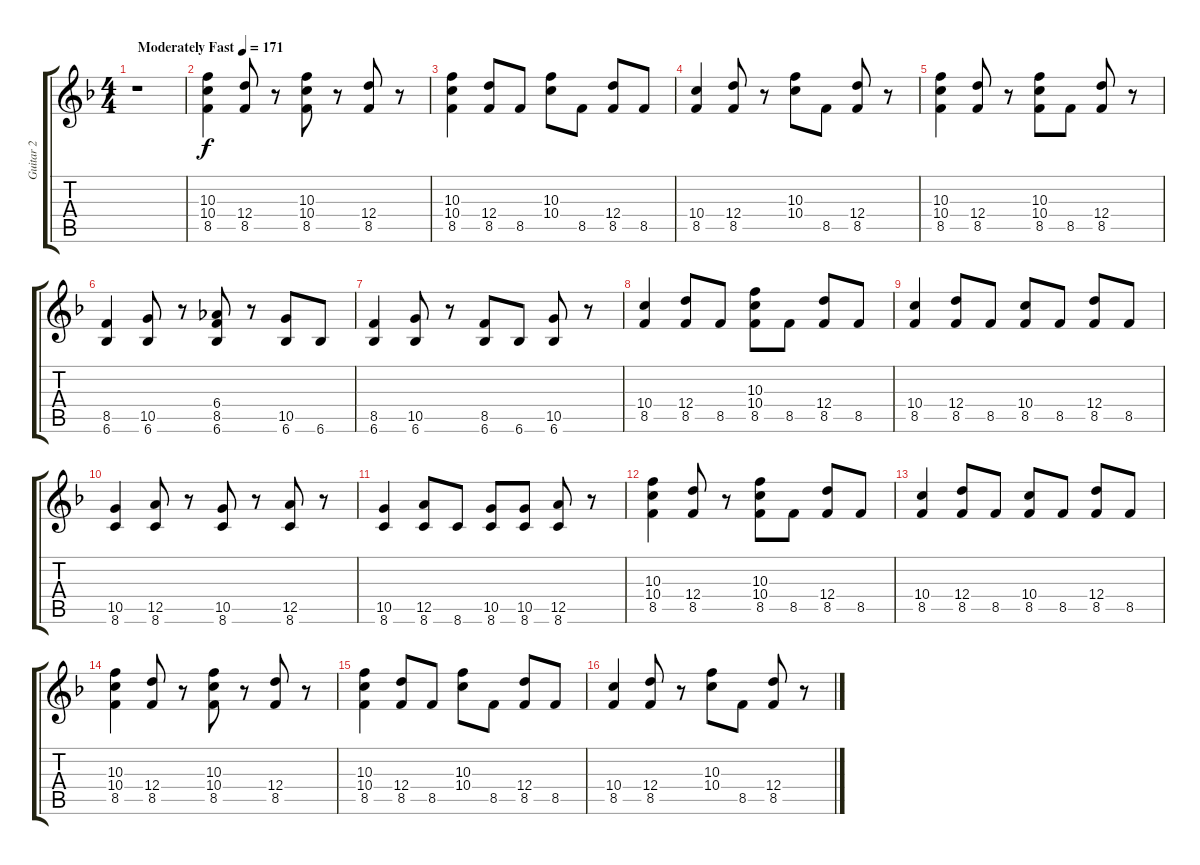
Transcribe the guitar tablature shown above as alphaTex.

\track ("Guitar 2" "Guitar 2") {instrument electricguitarclean}
\staff {score tabs}
\tuning (E4 B3 G3 D3 A2 E2) {hide}
\ts (4 4)
\tempo (171 "Moderately Fast")
\clef g2
\ks f
r.1{dy f instrument electricguitarclean} |
(10.3 10.4 8.5).4 (12.4 8.5).8 r.8 (10.3 10.4 8.5).8 r.8 (12.4 8.5).8 r.8 |
(10.3 10.4 8.5).4 (12.4 8.5).8 8.5.8 (10.3 10.4).8 8.5.8 (12.4 8.5).8 8.5.8 |
(10.4 8.5).4 (12.4 8.5).8 r.8 (10.3 10.4).8 8.5.8 (12.4 8.5).8 r.8 |
(10.3 10.4 8.5).4 (12.4 8.5).8 r.8 (10.3 10.4 8.5).8 8.5.8 (12.4 8.5).8 r.8 |
(8.5 6.6).4 (10.5 6.6).8 r.8 (6.4 8.5 6.6).8 r.8 (10.5 6.6).8 6.6.8 |
(8.5 6.6).4 (10.5 6.6).8 r.8 (8.5 6.6).8 6.6.8 (10.5 6.6).8 r.8 |
(10.4 8.5).4 (12.4 8.5).8 8.5.8 (10.3 10.4 8.5).8 8.5.8 (12.4 8.5).8 8.5.8 |
(10.4 8.5).4 (12.4 8.5).8 8.5.8 (10.4 8.5).8 8.5.8 (12.4 8.5).8 8.5.8 |
(10.5 8.6).4 (12.5 8.6).8 r.8 (10.5 8.6).8 r.8 (12.5 8.6).8 r.8 |
(10.5 8.6).4 (12.5 8.6).8 8.6.8 (10.5 8.6).8 (10.5 8.6).8 (12.5 8.6).8 r.8 |
(10.3 10.4 8.5).4 (12.4 8.5).8 r.8 (10.3 10.4 8.5).8 8.5.8 (12.4 8.5).8 8.5.8 |
(10.4 8.5).4 (12.4 8.5).8 8.5.8 (10.4 8.5).8 8.5.8 (12.4 8.5).8 8.5.8 |
(10.3 10.4 8.5).4 (12.4 8.5).8 r.8 (10.3 10.4 8.5).8 r.8 (12.4 8.5).8 r.8 |
(10.3 10.4 8.5).4 (12.4 8.5).8 8.5.8 (10.3 10.4).8 8.5.8 (12.4 8.5).8 8.5.8 |
(10.4 8.5).4 (12.4 8.5).8 r.8 (10.3 10.4).8 8.5.8 (12.4 8.5).8 r.8
